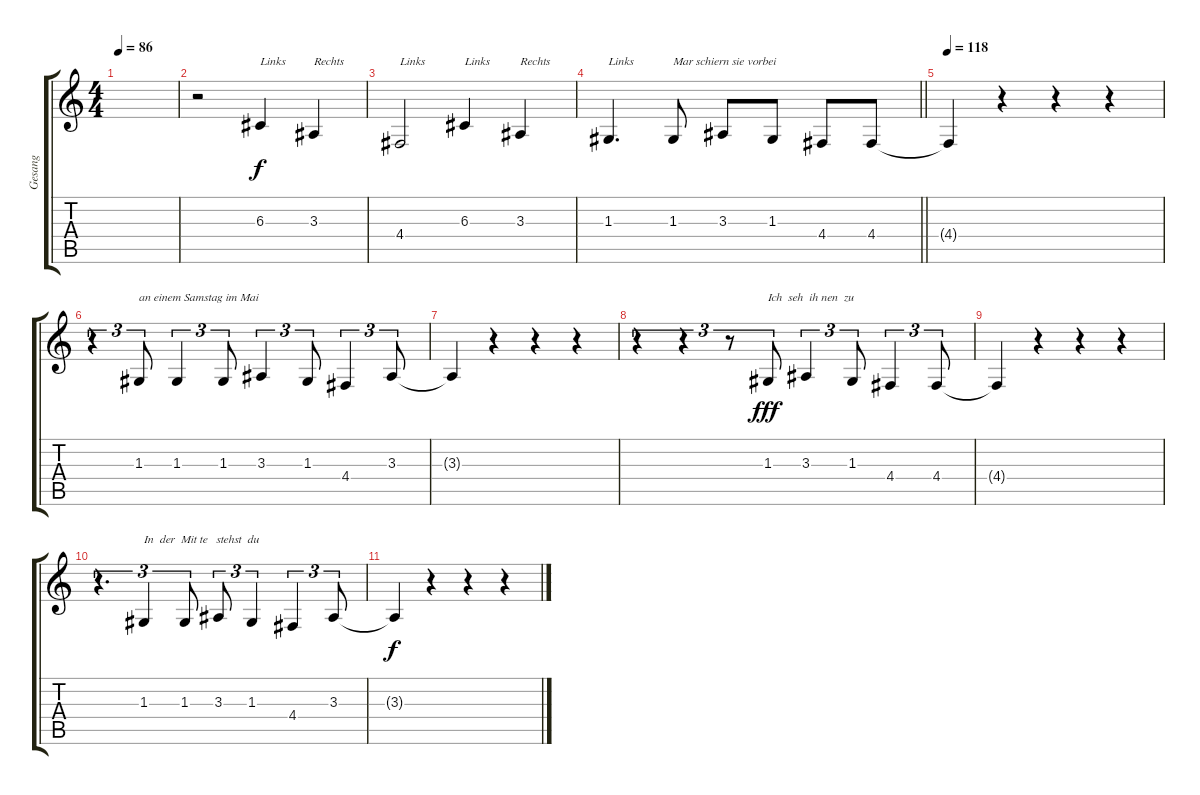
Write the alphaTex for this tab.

\track ("Gesang" "Gesang") {instrument lead6voice}
\staff {score tabs}
\tuning (E4 B3 G3 D3 A2 E2) {hide}
\ts (4 4)
\tempo 86
\clef g2
\ks c
|
r.2 6.3.4{txt "Links"} 3.3.4{txt "Rechts"} |
4.4.2{txt "Links"} 6.3.4{txt "Links"} 3.3.4{txt "Rechts"} |
\barLineRight lightlight
1.3.4{d txt "Links"} 1.3.8{txt "Mar schiern sie vorbei"} 3.3.8 1.3.8 4.4.8 4.4.8 |
\tempo 118
4.4{t}.4 r.4 r.4 r.4 |
r.4{tu (3 2)} 1.3.8{tu (3 2) txt "an einem Samstag im Mai"} 1.3.4{tu (3 2)} 1.3.8{tu (3 2)} 3.3.4{tu (3 2)} 1.3.8{tu (3 2)} 4.4.4{tu (3 2)} 3.3.8{tu (3 2)} |
3.3{t}.4{dy f} r.4 r.4 r.4 |
r.4{tu (3 2)} r.4{tu (3 2)} r.8{tu (3 2)} 1.3.8{tu (3 2) txt "Ich  seh  ih nen  zu" dy fff} 3.3.4{tu (3 2)} 1.3.8{tu (3 2)} 4.4.4{tu (3 2)} 4.4.8{tu (3 2)} |
4.4{t}.4 r.4 r.4 r.4 |
r.4{d tu (3 2)} 1.3.4{tu (3 2) txt "In  der  Mit te   stehst  du"} 1.3.8{tu (3 2)} 3.3.8{tu (3 2)} 1.3.4{tu (3 2)} 4.4.4{tu (3 2)} 3.3.8{tu (3 2)} |
3.3{t}.4{dy f} r.4 r.4 r.4
